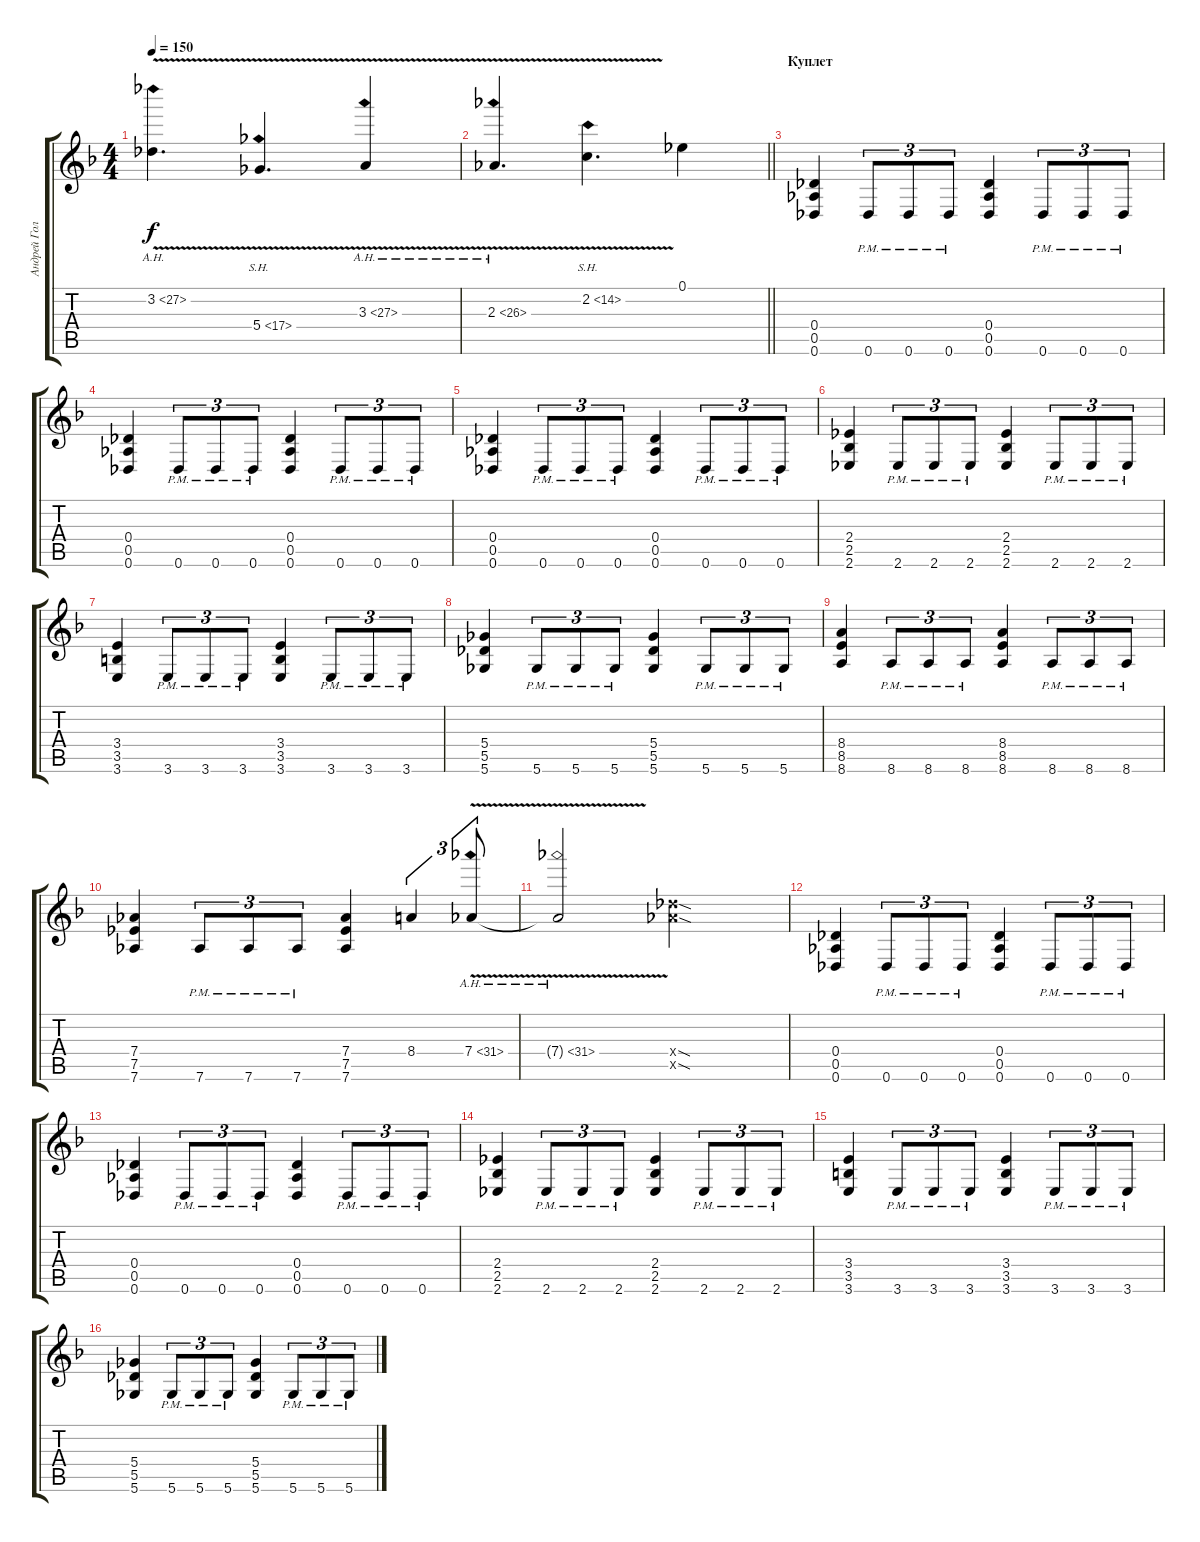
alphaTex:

\track ("Андрей Голованов" "Андрей Гол") {instrument distortionguitar}
\staff {score tabs}
\tuning (Eb4 Bb3 Gb3 Db3 Ab2 Db2) {hide}
\ts (4 4)
\tempo 150
\clef g2
\ks dminor
3.2{ah 24 v}.4{d dy f} 5.4{sh 12 v}.4{d} 3.3{ah 24 v}.4 |
\barLineRight lightlight
2.3{ah 24 v}.4{d} 2.2{sh 12 v}.4{d} 0.1.4 |
\section ("" "Куплет")
(0.4 0.5 0.6).4 0.6{pm}.8{tu (3 2)} 0.6{pm}.8{tu (3 2)} 0.6{pm}.8{tu (3 2)} (0.4 0.5 0.6).4 0.6{pm}.8{tu (3 2)} 0.6{pm}.8{tu (3 2)} 0.6{pm}.8{tu (3 2)} |
(0.4 0.5 0.6).4 0.6{pm}.8{tu (3 2)} 0.6{pm}.8{tu (3 2)} 0.6{pm}.8{tu (3 2)} (0.4 0.5 0.6).4 0.6{pm}.8{tu (3 2)} 0.6{pm}.8{tu (3 2)} 0.6{pm}.8{tu (3 2)} |
(0.4 0.5 0.6).4 0.6{pm}.8{tu (3 2)} 0.6{pm}.8{tu (3 2)} 0.6{pm}.8{tu (3 2)} (0.4 0.5 0.6).4 0.6{pm}.8{tu (3 2)} 0.6{pm}.8{tu (3 2)} 0.6{pm}.8{tu (3 2)} |
(2.4 2.5 2.6).4 2.6{pm}.8{tu (3 2)} 2.6{pm}.8{tu (3 2)} 2.6{pm}.8{tu (3 2)} (2.4 2.5 2.6).4 2.6{pm}.8{tu (3 2)} 2.6{pm}.8{tu (3 2)} 2.6{pm}.8{tu (3 2)} |
(3.4 3.5 3.6).4 3.6{pm}.8{tu (3 2)} 3.6{pm}.8{tu (3 2)} 3.6{pm}.8{tu (3 2)} (3.4 3.5 3.6).4 3.6{pm}.8{tu (3 2)} 3.6{pm}.8{tu (3 2)} 3.6{pm}.8{tu (3 2)} |
(5.4 5.5 5.6).4 5.6{pm}.8{tu (3 2)} 5.6{pm}.8{tu (3 2)} 5.6{pm}.8{tu (3 2)} (5.4 5.5 5.6).4 5.6{pm}.8{tu (3 2)} 5.6{pm}.8{tu (3 2)} 5.6{pm}.8{tu (3 2)} |
(8.4 8.5 8.6).4 8.6{pm}.8{tu (3 2)} 8.6{pm}.8{tu (3 2)} 8.6{pm}.8{tu (3 2)} (8.4 8.5 8.6).4 8.6{pm}.8{tu (3 2)} 8.6{pm}.8{tu (3 2)} 8.6{pm}.8{tu (3 2)} |
(7.4 7.5 7.6).4 7.6{pm}.8{tu (3 2)} 7.6{pm}.8{tu (3 2)} 7.6{pm}.8{tu (3 2)} (7.4 7.5 7.6).4 8.4.4{tu (3 2)} 7.4{ah 24 v}.8{tu (3 2)} |
7.4{ah 24 v t}.2 (12.4{sod x} 12.5{sod x}).2 |
(0.4 0.5 0.6).4 0.6{pm}.8{tu (3 2)} 0.6{pm}.8{tu (3 2)} 0.6{pm}.8{tu (3 2)} (0.4 0.5 0.6).4 0.6{pm}.8{tu (3 2)} 0.6{pm}.8{tu (3 2)} 0.6{pm}.8{tu (3 2)} |
(0.4 0.5 0.6).4 0.6{pm}.8{tu (3 2)} 0.6{pm}.8{tu (3 2)} 0.6{pm}.8{tu (3 2)} (0.4 0.5 0.6).4 0.6{pm}.8{tu (3 2)} 0.6{pm}.8{tu (3 2)} 0.6{pm}.8{tu (3 2)} |
(2.4 2.5 2.6).4 2.6{pm}.8{tu (3 2)} 2.6{pm}.8{tu (3 2)} 2.6{pm}.8{tu (3 2)} (2.4 2.5 2.6).4 2.6{pm}.8{tu (3 2)} 2.6{pm}.8{tu (3 2)} 2.6{pm}.8{tu (3 2)} |
(3.4 3.5 3.6).4 3.6{pm}.8{tu (3 2)} 3.6{pm}.8{tu (3 2)} 3.6{pm}.8{tu (3 2)} (3.4 3.5 3.6).4 3.6{pm}.8{tu (3 2)} 3.6{pm}.8{tu (3 2)} 3.6{pm}.8{tu (3 2)} |
(5.4 5.5 5.6).4 5.6{pm}.8{tu (3 2)} 5.6{pm}.8{tu (3 2)} 5.6{pm}.8{tu (3 2)} (5.4 5.5 5.6).4 5.6{pm}.8{tu (3 2)} 5.6{pm}.8{tu (3 2)} 5.6{pm}.8{tu (3 2)}
